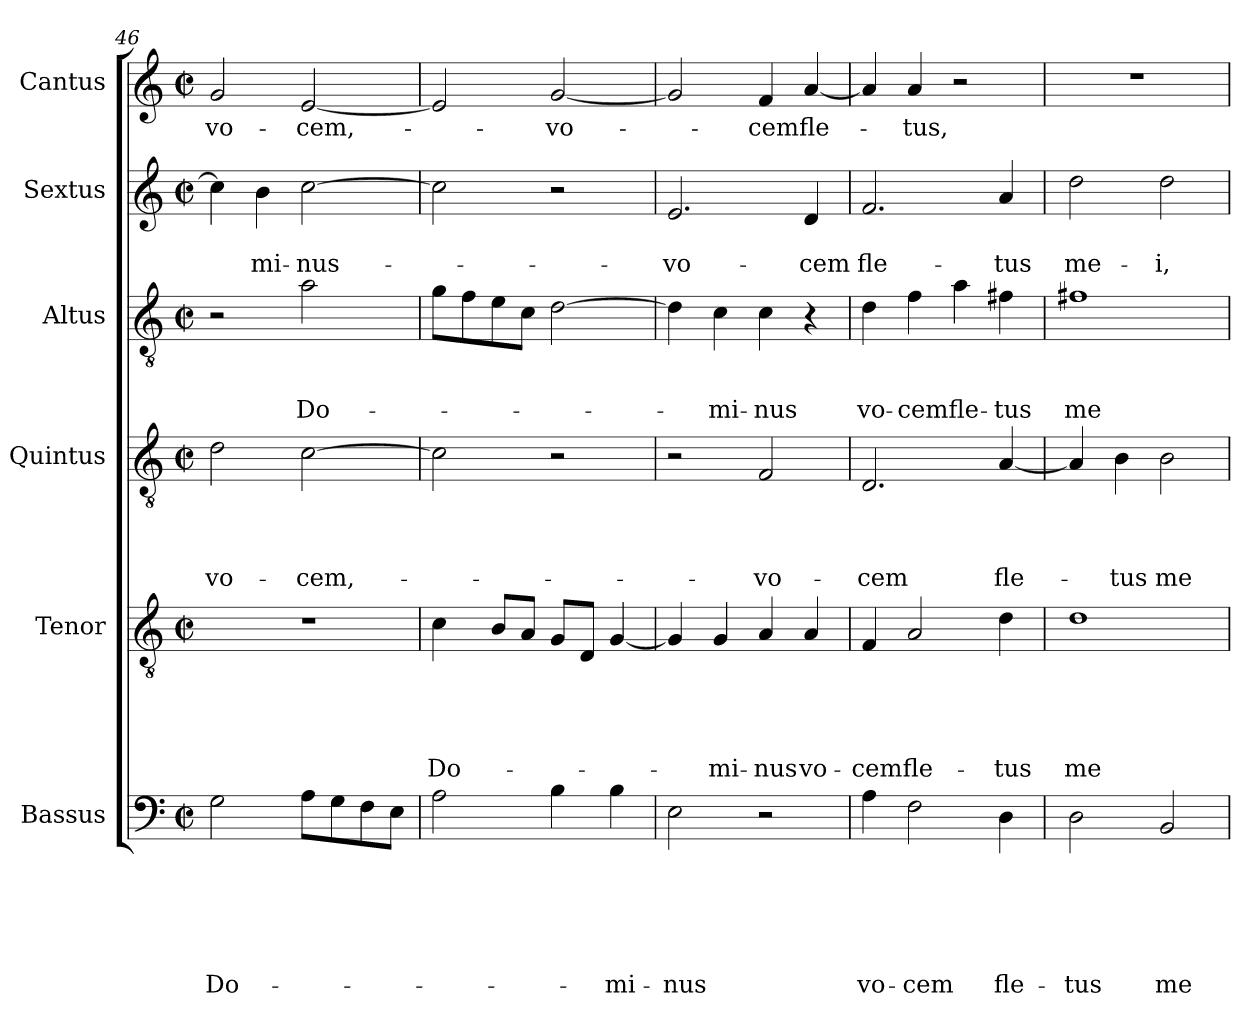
**kern	**text	**text	**text	**text	**text	**text	**kern	**text	**text	**text	**text	**text	**kern	**text	**text	**text	**text	**kern	**text	**text	**text	**kern	**text	**text	**kern	**text
*part6	*part6	*part6	*part6	*part6	*part6	*part6	*part5	*part5	*part5	*part5	*part5	*part5	*part4	*part4	*part4	*part4	*part4	*part3	*part3	*part3	*part3	*part2	*part2	*part2	*part1	*part1
*staff6	*staff6	*staff6	*staff6	*staff6	*staff6	*staff6	*staff5	*staff5	*staff5	*staff5	*staff5	*staff5	*staff4	*staff4	*staff4	*staff4	*staff4	*staff3	*staff3	*staff3	*staff3	*staff2	*staff2	*staff2	*staff1	*staff1
*I"Bassus	*	*	*	*	*	*	*I"Tenor	*	*	*	*	*	*I"Quintus	*	*	*	*	*I"Altus	*	*	*	*I"Sextus	*	*	*I"Cantus	*
*I'B.	*	*	*	*	*	*	*I'T.	*	*	*	*	*	*I'Q.	*	*	*	*	*I'A.	*	*	*	*I'S.	*	*	*I'C.	*
*clefF4	*	*	*	*	*	*	*clefGv2	*	*	*	*	*	*clefGv2	*	*	*	*	*clefGv2	*	*	*	*clefG2	*	*	*clefG2	*
*k[]	*	*	*	*	*	*	*k[]	*	*	*	*	*	*k[]	*	*	*	*	*k[]	*	*	*	*k[]	*	*	*k[]	*
*C:	*	*	*	*	*	*	*C:	*	*	*	*	*	*C:	*	*	*	*	*C:	*	*	*	*C:	*	*	*C:	*
*M2/2	*	*	*	*	*	*	*M2/2	*	*	*	*	*	*M2/2	*	*	*	*	*M2/2	*	*	*	*M2/2	*	*	*M2/2	*
*met(c|)	*	*	*	*	*	*	*met(c|)	*	*	*	*	*	*met(c|)	*	*	*	*	*met(c|)	*	*	*	*met(c|)	*	*	*met(c|)	*
=46	=46	=46	=46	=46	=46	=46	=46	=46	=46	=46	=46	=46	=46	=46	=46	=46	=46	=46	=46	=46	=46	=46	=46	=46	=46	=46
!	!	!	!	!	!	!LO:LY:b	!	!	!	!	!	!	!	!	!	!	!LO:LY:b	!	!	!	!	!	!	!	!	!LO:LY:b
2G\	.	.	.	.	.	Do-	1r	.	.	.	.	.	2d\	.	.	.	vo-	2r	.	.	.	4cc\]	.	.	2g/	vo-
!	!	!	!	!	!	!	!	!	!	!	!	!	!	!	!	!	!	!	!	!	!	!	!	!LO:LY:b	!	!
.	.	.	.	.	.	.	.	.	.	.	.	.	.	.	.	.	.	.	.	.	.	4b\	.	-mi-	.	.
!	!	!	!	!	!	!	!	!	!	!	!	!	!	!	!	!	!LO:LY:b	!	!	!	!LO:LY:b	!	!	!LO:LY:b	!	!LO:LY:b
8A\L	.	.	.	.	.	.	.	.	.	.	.	.	[<2c\	.	.	.	-cem,-	2a\	.	.	Do-	[<2cc\	.	-nus-	[<2e/	-cem,-
8G\	.	.	.	.	.	.	.	.	.	.	.	.	.	.	.	.	.	.	.	.	.	.	.	.	.	.
8F\	.	.	.	.	.	.	.	.	.	.	.	.	.	.	.	.	.	.	.	.	.	.	.	.	.	.
8E\J	.	.	.	.	.	.	.	.	.	.	.	.	.	.	.	.	.	.	.	.	.	.	.	.	.	.
!!LO:LB:g=z
=47	=47	=47	=47	=47	=47	=47	=47	=47	=47	=47	=47	=47	=47	=47	=47	=47	=47	=47	=47	=47	=47	=47	=47	=47	=47	=47
!	!	!	!	!	!	!	!	!	!	!	!	!LO:LY:b	!	!	!	!	!	!	!	!	!	!	!	!	!	!
2A\	.	.	.	.	.	.	4c\	.	.	.	.	-Do-	2c\]	.	.	.	.	8g\L	.	.	.	2cc\]	.	.	2e/]	.
.	.	.	.	.	.	.	.	.	.	.	.	.	.	.	.	.	.	8f\	.	.	.	.	.	.	.	.
.	.	.	.	.	.	.	8B/L	.	.	.	.	.	.	.	.	.	.	8e\	.	.	.	.	.	.	.	.
.	.	.	.	.	.	.	8A/J	.	.	.	.	.	.	.	.	.	.	8c\J	.	.	.	.	.	.	.	.
!	!	!	!	!	!	!	!	!	!	!	!	!	!	!	!	!	!	!	!	!	!	!	!	!	!	!LO:LY:b
4B\	.	.	.	.	.	.	8G/L	.	.	.	.	.	2r	.	.	.	.	[>2d\	.	.	.	2r	.	.	[<2g/	-vo-
.	.	.	.	.	.	.	8D/J	.	.	.	.	.	.	.	.	.	.	.	.	.	.	.	.	.	.	.
!	!	!	!	!	!	!LO:LY:b	!	!	!	!	!	!	!	!	!	!	!	!	!	!	!	!	!	!	!	!
4B\	.	.	.	.	.	-mi-	[<4G/	.	.	.	.	.	.	.	.	.	.	.	.	.	.	.	.	.	.	.
=48	=48	=48	=48	=48	=48	=48	=48	=48	=48	=48	=48	=48	=48	=48	=48	=48	=48	=48	=48	=48	=48	=48	=48	=48	=48	=48
!	!	!	!	!	!	!LO:LY:b	!	!	!	!	!	!	!	!	!	!	!	!	!	!	!	!	!	!LO:LY:b	!	!
2E\	.	.	.	.	.	-nus	4G/]	.	.	.	.	.	2r	.	.	.	.	4d\]	.	.	.	2.e/	.	-vo-	2g/]	.
!	!	!	!	!	!	!	!	!	!	!	!	!LO:LY:b	!	!	!	!	!	!	!	!	!LO:LY:b	!	!	!	!	!
.	.	.	.	.	.	.	4G/	.	.	.	.	-mi-	.	.	.	.	.	4c\	.	.	-mi-	.	.	.	.	.
!	!	!	!	!	!	!	!	!	!	!	!	!LO:LY:b	!	!	!	!	!LO:LY:b	!	!	!	!LO:LY:b	!	!	!	!	!LO:LY:b
2r	.	.	.	.	.	.	4A/	.	.	.	.	-nus	2F/	.	.	.	-vo-	4c\	.	.	-nus	.	.	.	4f/	-cem
!	!	!	!	!	!	!	!	!	!	!	!	!LO:LY:b	!	!	!	!	!	!	!	!	!	!	!	!LO:LY:b	!	!LO:LY:b
.	.	.	.	.	.	.	4A/	.	.	.	.	vo-	.	.	.	.	.	4r	.	.	.	4d/	.	-cem	[<4a/	fle-
=49	=49	=49	=49	=49	=49	=49	=49	=49	=49	=49	=49	=49	=49	=49	=49	=49	=49	=49	=49	=49	=49	=49	=49	=49	=49	=49
!	!	!	!	!	!	!LO:LY:b	!	!	!	!	!	!LO:LY:b	!	!	!	!	!LO:LY:b	!	!	!	!LO:LY:b	!	!	!LO:LY:b	!	!
4A\	.	.	.	.	.	vo-	4F/	.	.	.	.	-cem	2.D/	.	.	.	-cem	4d\	.	.	vo-	2.f/	.	fle-	4a/]	.
!	!	!	!	!	!	!LO:LY:b	!	!	!	!	!	!LO:LY:b	!	!	!	!	!	!	!	!	!LO:LY:b	!	!	!	!	!LO:LY:b
2F\	.	.	.	.	.	-cem	2A/	.	.	.	.	fle-	.	.	.	.	.	4f\	.	.	-cem	.	.	.	4a/	-tus,
!	!	!	!	!	!	!	!	!	!	!	!	!	!	!	!	!	!	!	!	!	!LO:LY:b	!	!	!	!	!
.	.	.	.	.	.	.	.	.	.	.	.	.	.	.	.	.	.	4a\	.	.	fle-	.	.	.	2r	.
!	!	!	!	!	!	!LO:LY:b	!	!	!	!	!	!LO:LY:b	!	!	!	!	!LO:LY:b	!	!	!	!LO:LY:b	!	!	!LO:LY:b	!	!
4D\	.	.	.	.	.	fle-	4d\	.	.	.	.	-tus	[<4A/	.	.	.	fle-	4f#X\	.	.	-tus	4a/	.	-tus	.	.
=50	=50	=50	=50	=50	=50	=50	=50	=50	=50	=50	=50	=50	=50	=50	=50	=50	=50	=50	=50	=50	=50	=50	=50	=50	=50	=50
!	!	!	!	!	!	!LO:LY:b	!	!	!	!	!	!LO:LY:b	!	!	!	!	!	!	!	!	!LO:LY:b	!	!	!LO:LY:b	!	!
2D\	.	.	.	.	.	-tus	1d	.	.	.	.	me-	4A/]	.	.	.	.	1f#X	.	.	me-	2dd\	.	me-	1r	.
!	!	!	!	!	!	!	!	!	!	!	!	!	!	!	!	!	!LO:LY:b	!	!	!	!	!	!	!	!	!
.	.	.	.	.	.	.	.	.	.	.	.	.	4B\	.	.	.	-tus	.	.	.	.	.	.	.	.	.
!	!	!	!	!	!	!LO:LY:b	!	!	!	!	!	!	!	!	!	!	!LO:LY:b	!	!	!	!	!	!	!LO:LY:b	!	!
2BB/	.	.	.	.	.	me-	.	.	.	.	.	.	2B\	.	.	.	me-	.	.	.	.	2dd\	.	-i,	.	.
=	=	=	=	=	=	=	=	=	=	=	=	=	=	=	=	=	=	=	=	=	=	=	=	=	=	=
*-	*-	*-	*-	*-	*-	*-	*-	*-	*-	*-	*-	*-	*-	*-	*-	*-	*-	*-	*-	*-	*-	*-	*-	*-	*-	*-
